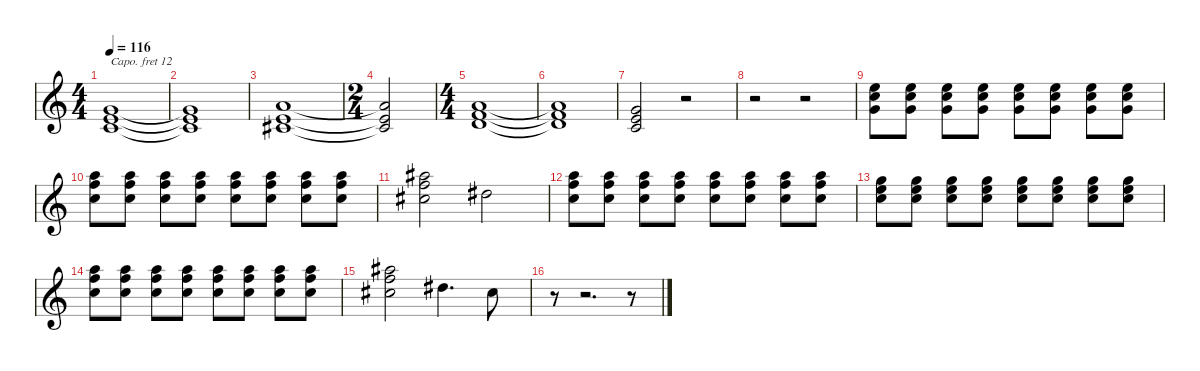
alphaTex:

\defaultSystemsLayout 4
\hideDynamics
\bracketExtendMode nobrackets
\singleTrackTrackNamePolicy hidden
\multiTrackTrackNamePolicy hidden
\firstSystemTrackNameMode fullname
\firstSystemTrackNameOrientation horizontal
\otherSystemsTrackNameOrientation horizontal
\track ("Organ" "org.") {instrument drawbarorgan}
\staff {score}
\capo 12
\tuning (E4 B3 G3 D3 A2 E2)
\ts (4 4)
\tempo 116
\clef g2
\ks c
(0.3 2.4 3.5).1{dy f beam Up} |
(0.3{t} 2.4{t} 3.5{t}).1{beam Up} |
(2.3 2.4 4.5{acc #}).1{beam Up} |
\ts (2 4)
(2.3{t} 2.4{t} 4.5{t acc #}).2{beam Up} |
\ts (4 4)
(2.3 3.4 5.5).1{beam Up} |
(2.3{t} 3.4{t} 5.5{t}).1{beam Up} |
(0.3 2.4 3.5).2{beam Up} r.2{beam Up} |
r.2{beam Down} r.2{beam Down} |
(0.1 1.2 0.3).8{beam Down} (0.1 1.2 0.3).8{beam Down} (0.1 1.2 0.3).8{beam Down} (0.1 1.2 0.3).8{beam Down} (0.1 1.2 0.3).8{beam Down} (0.1 1.2 0.3).8{beam Down} (0.1 1.2 0.3).8{beam Down} (0.1 1.2 0.3).8{beam Down} |
(5.1 6.2 5.3).8{beam Down} (5.1 6.2 5.3).8{beam Down} (5.1 6.2 5.3).8{beam Down} (5.1 6.2 5.3).8{beam Down} (5.1 6.2 5.3).8{beam Down} (5.1 6.2 5.3).8{beam Down} (5.1 6.2 5.3).8{beam Down} (5.1 6.2 5.3).8{beam Down} |
(6.1{acc #} 6.2 6.3{acc #}).2{beam Down} 4.2{acc #}.2{beam Down} |
(5.1 6.2 5.3).8{beam Down} (5.1 6.2 5.3).8{beam Down} (5.1 6.2 5.3).8{beam Down} (5.1 6.2 5.3).8{beam Down} (5.1 6.2 5.3).8{beam Down} (5.1 6.2 5.3).8{beam Down} (5.1 6.2 5.3).8{beam Down} (5.1 6.2 5.3).8{beam Down} |
(3.1 5.2 5.3).8{beam Down} (3.1 5.2 5.3).8{beam Down} (3.1 5.2 5.3).8{beam Down} (3.1 5.2 5.3).8{beam Down} (3.1 5.2 5.3).8{beam Down} (3.1 5.2 5.3).8{beam Down} (3.1 5.2 5.3).8{beam Down} (3.1 5.2 5.3).8{beam Down} |
(5.1 6.2 5.3).8{beam Down} (5.1 6.2 5.3).8{beam Down} (5.1 6.2 5.3).8{beam Down} (5.1 6.2 5.3).8{beam Down} (5.1 6.2 5.3).8{beam Down} (5.1 6.2 5.3).8{beam Down} (5.1 6.2 5.3).8{beam Down} (5.1 6.2 5.3).8{beam Down} |
(6.1{acc #} 6.2 6.3{acc #}).2{beam Down} 4.2{acc #}.4{d beam Down} 2.2{acc #}.8{beam Down} |
r.8{beam Down} r.2{d beam Down} r.8{beam Down}
